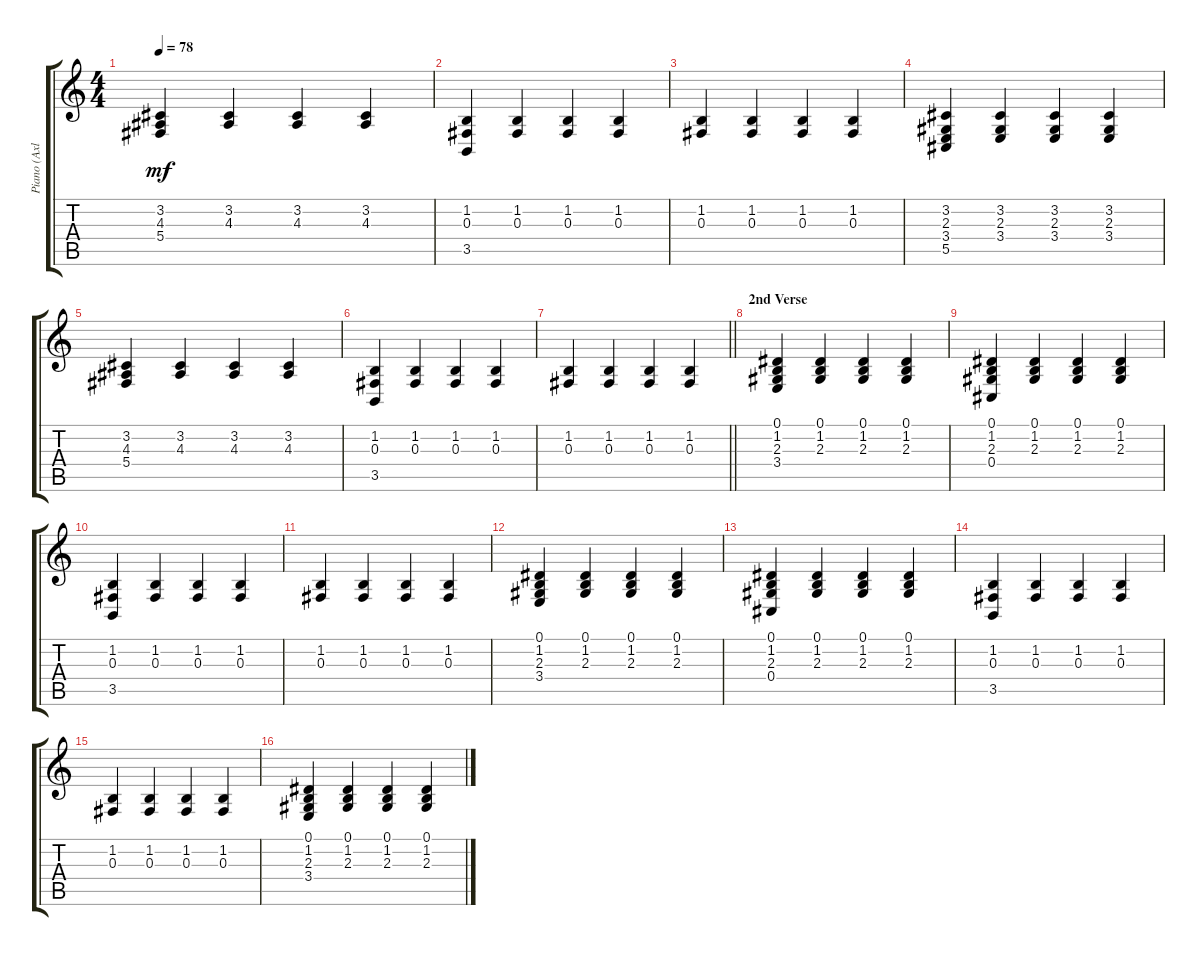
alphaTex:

\track ("Piano (Axl)" "Piano (Axl") {instrument acousticgrandpiano}
\staff {score tabs}
\tuning (Eb4 Bb3 Gb3 Db3 Ab2 Eb2) {hide}
\ts (4 4)
\tempo 78
\clef g2
\ks c
(3.2 4.3 5.4).4{dy mf} (3.2 4.3).4 (3.2 4.3).4 (3.2 4.3).4 |
(1.2 0.3 3.5).4 (1.2 0.3).4 (1.2 0.3).4 (1.2 0.3).4 |
(1.2 0.3).4 (1.2 0.3).4 (1.2 0.3).4 (1.2 0.3).4 |
(3.2 2.3 3.4 5.5).4 (3.2 2.3 3.4).4 (3.2 2.3 3.4).4 (3.2 2.3 3.4).4 |
(3.2 4.3 5.4).4 (3.2 4.3).4 (3.2 4.3).4 (3.2 4.3).4 |
(1.2 0.3 3.5).4 (1.2 0.3).4 (1.2 0.3).4 (1.2 0.3).4 |
\barLineRight lightlight
(1.2 0.3).4 (1.2 0.3).4 (1.2 0.3).4 (1.2 0.3).4 |
\section ("" "2nd Verse")
(0.1 1.2 2.3 3.4).4 (0.1 1.2 2.3).4 (0.1 1.2 2.3).4 (0.1 1.2 2.3).4 |
(0.1 1.2 2.3 0.4).4 (0.1 1.2 2.3).4 (0.1 1.2 2.3).4 (0.1 1.2 2.3).4 |
(1.2 0.3 3.5).4 (1.2 0.3).4 (1.2 0.3).4 (1.2 0.3).4 |
(1.2 0.3).4 (1.2 0.3).4 (1.2 0.3).4 (1.2 0.3).4 |
(0.1 1.2 2.3 3.4).4 (0.1 1.2 2.3).4 (0.1 1.2 2.3).4 (0.1 1.2 2.3).4 |
(0.1 1.2 2.3 0.4).4 (0.1 1.2 2.3).4 (0.1 1.2 2.3).4 (0.1 1.2 2.3).4 |
(1.2 0.3 3.5).4 (1.2 0.3).4 (1.2 0.3).4 (1.2 0.3).4 |
(1.2 0.3).4 (1.2 0.3).4 (1.2 0.3).4 (1.2 0.3).4 |
(0.1 1.2 2.3 3.4).4 (0.1 1.2 2.3).4 (0.1 1.2 2.3).4 (0.1 1.2 2.3).4
